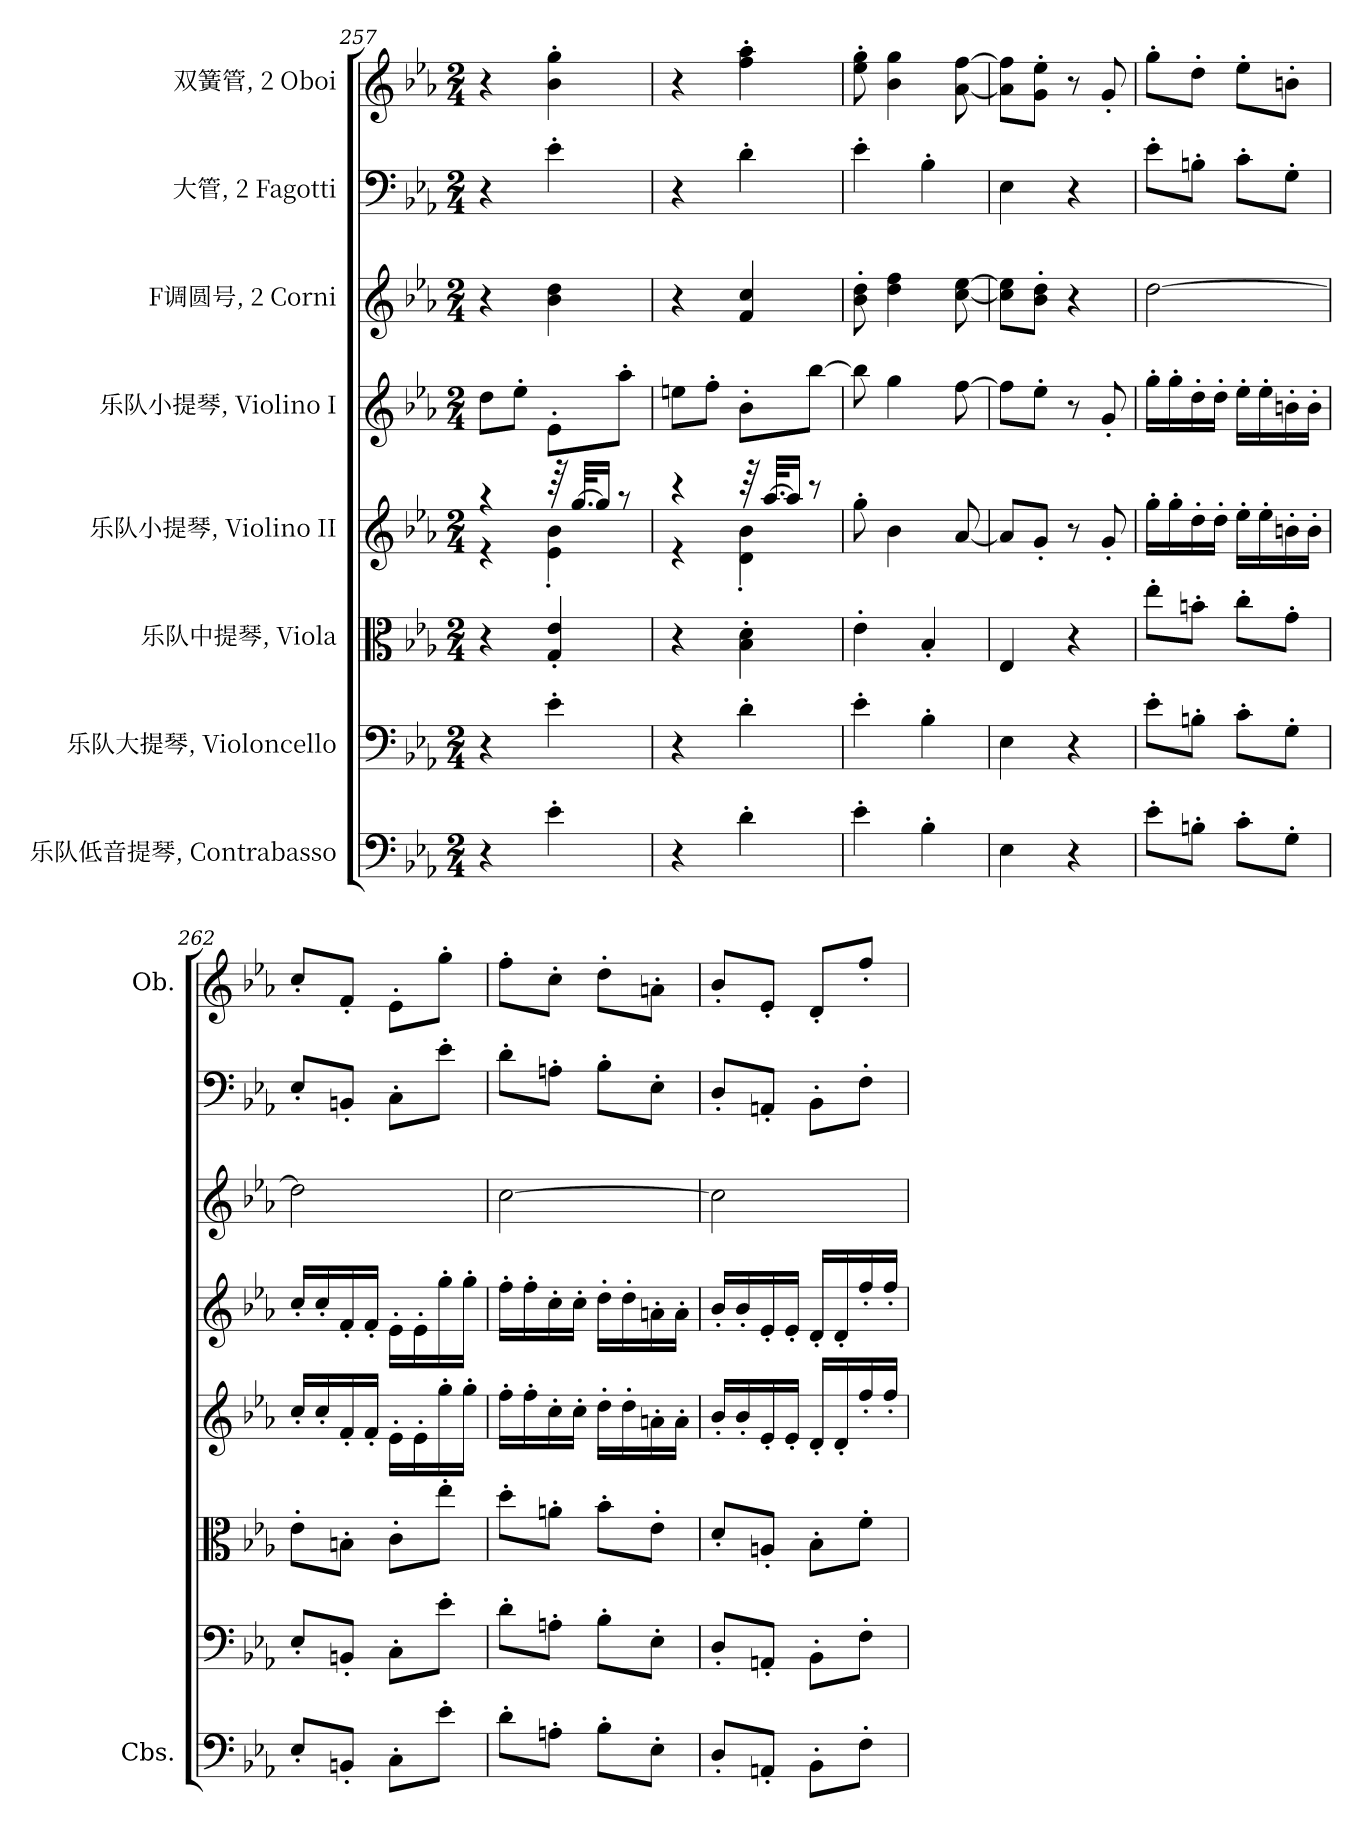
**kern	**kern	**kern	**kern	**kern	**kern	**kern	**kern
*part8	*part7	*part6	*part5	*part4	*part3	*part2	*part1
*staff8	*staff7	*staff6	*staff5	*staff4	*staff3	*staff2	*staff1
*I"乐队低音提琴, Contrabasso	*I"乐队大提琴, Violoncello	*I"乐队中提琴, Viola	*I"乐队小提琴, Violino II	*I"乐队小提琴, Violino I	*I"F调圆号, 2 Corni	*I"大管, 2 Fagotti	*I"双簧管, 2 Oboi
*I'Cbs.	*	*	*	*	*	*	*I'Ob.
*clefF4	*clefF4	*clefC3	*clefG2	*clefG2	*clefG2	*clefF4	*clefG2
*ITrd7c12	*	*	*	*	*ITrd4c7	*	*
*k[b-e-a-]	*k[b-e-a-]	*k[b-e-a-]	*k[b-e-a-]	*k[b-e-a-]	*k[b-e-a-d-]	*k[b-e-a-]	*k[b-e-a-]
*M2/4	*M2/4	*M2/4	*M2/4	*M2/4	*M2/4	*M2/4	*M2/4
=257	=257	=257	=257	=257	=257	=257	=257
*	*	*	*^	*	*	*	*
4r	4r	4r	4r	4r	8dd\L	4r	4r	4r
.	.	.	.	.	8ee-'\J	.	.	.
4E-'\	4e-'\	4G/' 4e-/'	64r	4e-\' 4b-\'	8e-'\L	4e-\ 4g\	4e-'\	4b-\' 4gg\'
.	.	.	[32.gg/KLL	.	.	.	.	.
.	.	.	16gg/JJ]	.	.	.	.	.
.	.	.	8r	.	8aa-'\J	.	.	.
!!LO:PB:g=z
=258	=258	=258	=258	=258	=258	=258	=258	=258
4r	4r	4r	4r	4r	8een\L	4r	4r	4r
.	.	.	.	.	8ff'\J	.	.	.
4D'\	4d'\	4B-\' 4d\'	64r	4d\' 4b-\'	8b-'\L	4B-/ 4f/	4d'\	4ff\' 4aa-\'
.	.	.	[32.aa-/KLL	.	.	.	.	.
.	.	.	16aa-/JJ]	.	.	.	.	.
.	.	.	8r	.	[8bb-\J	.	.	.
*	*	*	*v	*v	*	*	*	*
=259	=259	=259	=259	=259	=259	=259	=259
4E-'\	4e-'\	4e-'\	8gg'\	8bb-\]	8e-\' 8g\'	4e-'\	8ee-\' 8gg\'
.	.	.	4b-\	4gg\	4g\ 4b-\	.	4b-\ 4gg\
4BB-'\	4B-'\	4B-'/	.	.	.	4B-'\	.
.	.	.	[8a-/	[8ff\	[8f\ [8a-\	.	[8a-\ [8ff\
=260	=260	=260	=260	=260	=260	=260	=260
4EE-\	4E-\	4E-/	8a-/L]	8ff\L]	8f\] 8a-\]L	4E-\	8a-\] 8ff\]L
.	.	.	8g'/J	8ee-'\J	8e-\' 8g\'J	.	8g\' 8ee-\'J
4r	4r	4r	8r	8r	4r	4r	8r
.	.	.	8g'/	8g'/	.	.	8g'/
=261	=261	=261	=261	=261	=261	=261	=261
8E-'\L	8e-'\L	8ee-'\L	16gg'\LL	16gg'\LL	[2g\	8e-'\L	8gg'\L
.	.	.	16gg'\	16gg'\	.	.	.
8BBn'\J	8Bn'\J	8bn'\J	16dd'\	16dd'\	.	8Bn'\J	8dd'\J
.	.	.	16dd'\JJ	16dd'\JJ	.	.	.
8C'\L	8c'\L	8cc'\L	16ee-'\LL	16ee-'\LL	.	8c'\L	8ee-'\L
.	.	.	16ee-'\	16ee-'\	.	.	.
8GG'\J	8G'\J	8g'\J	16bn'\	16bn'\	.	8G'\J	8bn'\J
.	.	.	16b'\JJ	16b'\JJ	.	.	.
=262	=262	=262	=262	=262	=262	=262	=262
8EE-'/L	8E-'/L	8e-'\L	16cc'/LL	16cc'/LL	2g\]	8E-'/L	8cc'/L
.	.	.	16cc'/	16cc'/	.	.	.
8BBBn'/J	8BBn'/J	8Bn'\J	16f'/	16f'/	.	8BBn'/J	8f'/J
.	.	.	16f'/JJ	16f'/JJ	.	.	.
8CC'\L	8C'\L	8c'\L	16e-'\LL	16e-'\LL	.	8C'\L	8e-'\L
.	.	.	16e-'\	16e-'\	.	.	.
8E-'\J	8e-'\J	8ee-'\J	16gg'\	16gg'\	.	8e-'\J	8gg'\J
.	.	.	16gg'\JJ	16gg'\JJ	.	.	.
!!LO:PB:g=z
=263	=263	=263	=263	=263	=263	=263	=263
8D'\L	8d'\L	8dd'\L	16ff'\LL	16ff'\LL	[2f\	8d'\L	8ff'\L
.	.	.	16ff'\	16ff'\	.	.	.
8AAn'\J	8An'\J	8an'\J	16cc'\	16cc'\	.	8An'\J	8cc'\J
.	.	.	16cc'\JJ	16cc'\JJ	.	.	.
8BB-'\L	8B-'\L	8b-'\L	16dd'\LL	16dd'\LL	.	8B-'\L	8dd'\L
.	.	.	16dd'\	16dd'\	.	.	.
8EE-'\J	8E-'\J	8e-'\J	16an'\	16an'\	.	8E-'\J	8an'\J
.	.	.	16a'\JJ	16a'\JJ	.	.	.
=264	=264	=264	=264	=264	=264	=264	=264
8DD'/L	8D'/L	8d'/L	16b-'/LL	16b-'/LL	2f\]	8D'/L	8b-'/L
.	.	.	16b-'/	16b-'/	.	.	.
8AAAn'/J	8AAn'/J	8An'/J	16e-'/	16e-'/	.	8AAn'/J	8e-'/J
.	.	.	16e-'/JJ	16e-'/JJ	.	.	.
8BBB-'\L	8BB-'\L	8B-'\L	16d'/LL	16d'/LL	.	8BB-'\L	8d'/L
.	.	.	16d'/	16d'/	.	.	.
8FF'\J	8F'\J	8f'\J	16ff'/	16ff'/	.	8F'\J	8ff'/J
.	.	.	16ff'/JJ	16ff'/JJ	.	.	.
=	=	=	=	=	=	=	=
*-	*-	*-	*-	*-	*-	*-	*-
